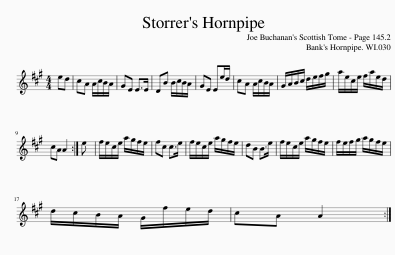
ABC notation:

X:1
L:1/8
M:4/4
I:linebreak $
K:A
V:1 treble
V:1
 ed | cA A/c/B/A/ | GE E>E | DB B/c/B/A/ | GE Ee/d/ | %5
 cA A/c/B/A/ | G/A/B/c/ d/e/f/g/ | a/e/c/e/ f/a/e/d/ |$ cA A2 :| e | %10
 f/e/c/e/ a/g/f/e/ | fc c>e | f/e/c/e/ a/g/f/e/ | dB B>e | f/e/c/e/ a/g/f/e/ | %15
 f/e/f/g/ a/g/f/e/ |$ d/c/B/A/ G/f/e/d/ | cA A2 :| %18
